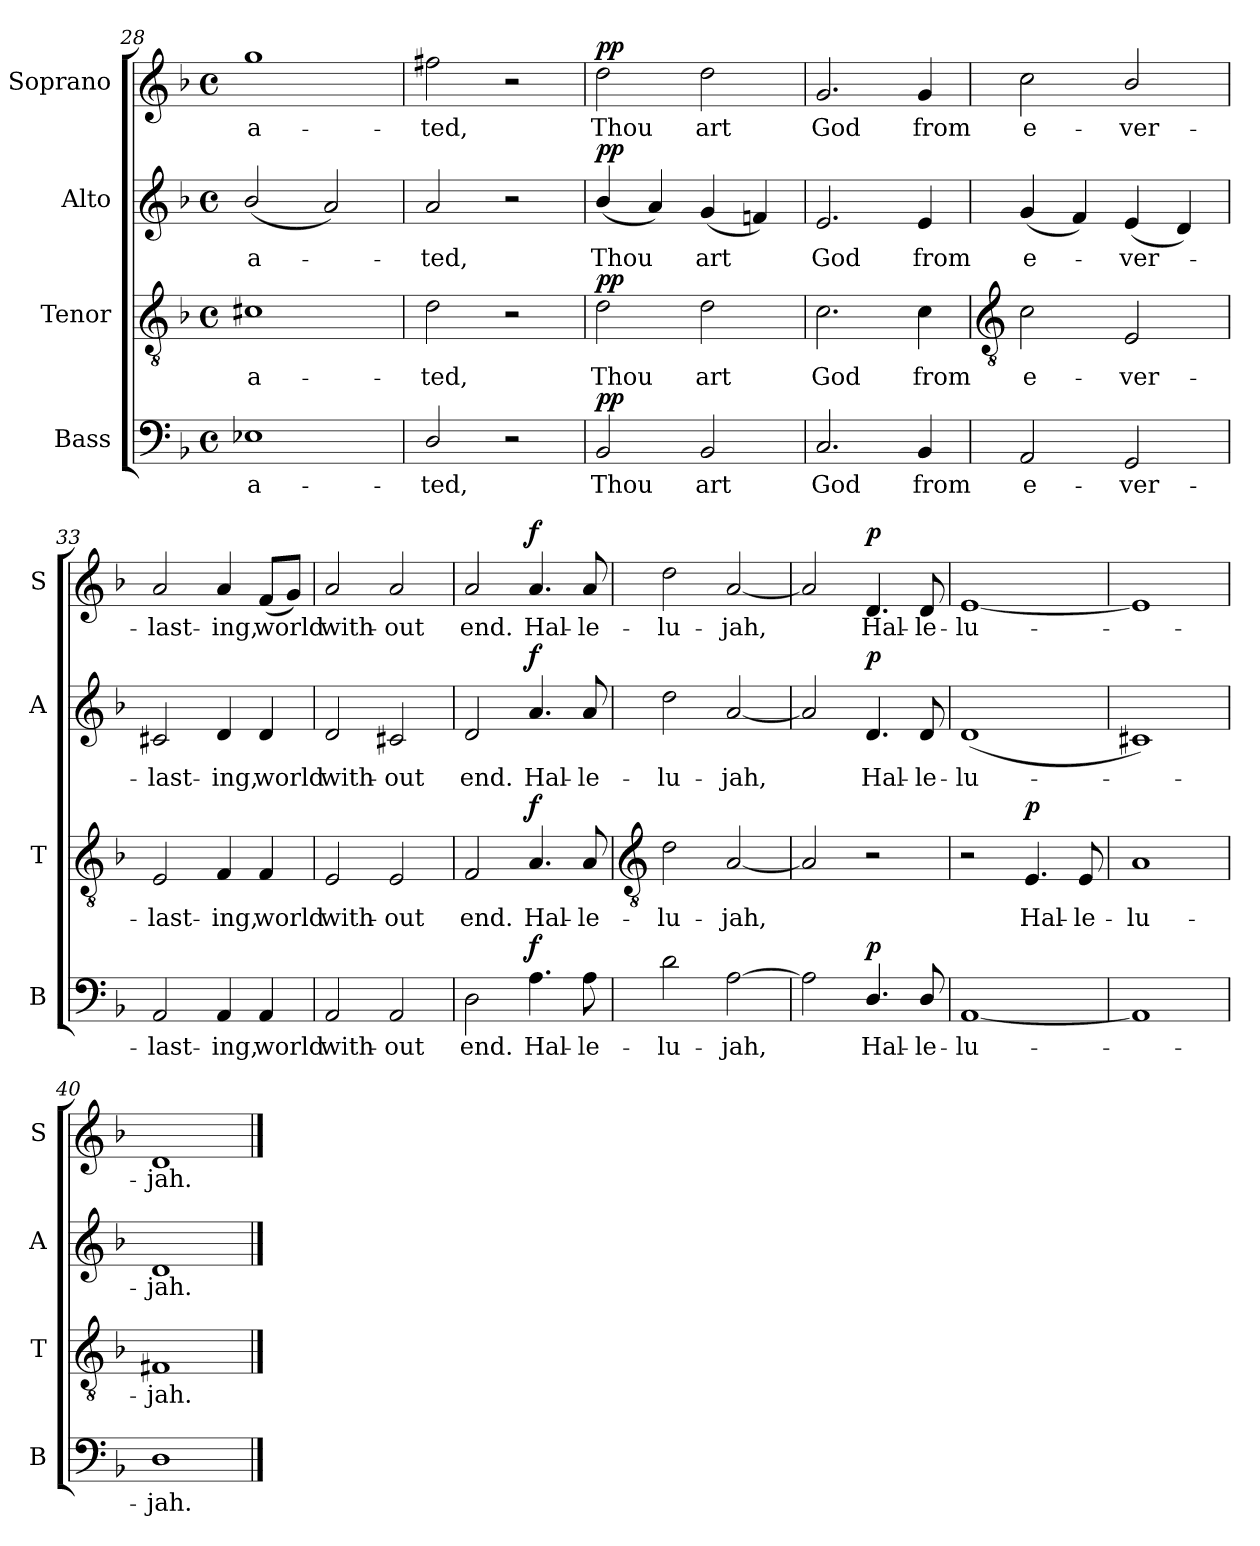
**kern	**text	**dynam	**kern	**text	**dynam	**kern	**text	**dynam	**kern	**text	**dynam
*part4	*part4	*part4	*part3	*part3	*part3	*part2	*part2	*part2	*part1	*part1	*part1
*staff4	*staff4	*staff4	*staff3	*staff3	*staff3	*staff2	*staff2	*staff2	*staff1	*staff1	*staff1
*I"Bass	*	*	*I"Tenor	*	*	*I"Alto	*	*	*I"Soprano	*	*
*I'B	*	*	*I'T	*	*	*I'A	*	*	*I'S	*	*
*clefF4	*	*	*clefGv2	*	*	*clefG2	*	*	*clefG2	*	*
*k[b-]	*	*	*k[b-]	*	*	*k[b-]	*	*	*k[b-]	*	*
*F:	*	*	*F:	*	*	*F:	*	*	*F:	*	*
*M4/4	*	*	*M4/4	*	*	*M4/4	*	*	*M4/4	*	*
*met(c)	*	*	*met(c)	*	*	*met(c)	*	*	*met(c)	*	*
=28	=28	=28	=28	=28	=28	=28	=28	=28	=28	=28	=28
!	!LO:LY:b	!	!	!LO:LY:b	!	!	!LO:LY:b	!	!	!LO:LY:b	!
1E-X	-a-	.	1c#X	-a-	.	(<2b-/	-a-	.	1gg	-a-	.
.	.	.	.	.	.	2a)	.	.	.	.	.
=29	=29	=29	=29	=29	=29	=29	=29	=29	=29	=29	=29
!	!LO:LY:b	!	!	!LO:LY:b	!	!	!LO:LY:b	!	!	!LO:LY:b	!
2D/	-ted,	.	2d	-ted,	.	2a	ted,	.	2ff#X	-ted,	.
2r	.	.	2r	.	.	2r	.	.	2r	.	.
=30	=30	=30	=30	=30	=30	=30	=30	=30	=30	=30	=30
!	!LO:LY:b	!LO:DY:b	!	!LO:LY:b	!LO:DY:b	!	!LO:LY:b	!LO:DY:b	!	!LO:LY:b	!LO:DY:b
2BB-	Thou	pp	2d	Thou	pp	(<4b-/	Thou	pp	2dd	Thou	pp
.	.	.	.	.	.	4a)	.	.	.	.	.
!	!LO:LY:b	!	!	!LO:LY:b	!	!	!LO:LY:b	!	!	!LO:LY:b	!
2BB-	art	.	2d	art	.	(<4g	art	.	2dd	art	.
.	.	.	.	.	.	4fn)	.	.	.	.	.
=31	=31	=31	=31	=31	=31	=31	=31	=31	=31	=31	=31
!	!LO:LY:b	!	!	!LO:LY:b	!	!	!LO:LY:b	!	!	!LO:LY:b	!
2.C	God	.	2.c	God	.	2.e	God	.	2.g	God	.
!	!LO:LY:b	!	!	!LO:LY:b	!	!	!LO:LY:b	!	!	!LO:LY:b	!
4BB-	from	.	4c	from	.	4e	from	.	4g	from	.
!!LO:LB:g=z
=32	=32	=32	=32	=32	=32	=32	=32	=32	=32	=32	=32
*	*	*	*clefGv2	*	*	*	*	*	*	*	*
!	!LO:LY:b	!	!	!LO:LY:b	!	!	!LO:LY:b	!	!	!LO:LY:b	!
2AA	e-	.	2c	e-	.	(<4g	e-	.	2cc	e-	.
.	.	.	.	.	.	4f)	.	.	.	.	.
!	!LO:LY:b	!	!	!LO:LY:b	!	!	!LO:LY:b	!	!	!LO:LY:b	!
2GG	-ver-	.	2E	-ver-	.	(<4e	ver-	.	2b-/	-ver-	.
.	.	.	.	.	.	4d)	.	.	.	.	.
=33	=33	=33	=33	=33	=33	=33	=33	=33	=33	=33	=33
!	!LO:LY:b	!	!	!LO:LY:b	!	!	!LO:LY:b	!	!	!LO:LY:b	!
2AA	-last-	.	2E	-last-	.	2c#X	last-	.	2a	-last-	.
!	!LO:LY:b	!	!	!LO:LY:b	!	!	!LO:LY:b	!	!	!LO:LY:b	!
4AA	-ing,	.	4F	-ing,	.	4d	-ing,	.	4a	-ing,	.
!	!LO:LY:b	!	!	!LO:LY:b	!	!	!LO:LY:b	!	!	!LO:LY:b	!
4AA	world	.	4F	world	.	4d	world	.	(<8fL	world	.
.	.	.	.	.	.	.	.	.	8gJ)	.	.
=34	=34	=34	=34	=34	=34	=34	=34	=34	=34	=34	=34
!	!LO:LY:b	!	!	!LO:LY:b	!	!	!LO:LY:b	!	!	!LO:LY:b	!
2AA	with-	.	2E	with-	.	2d	with-	.	2a	with-	.
!	!LO:LY:b	!	!	!LO:LY:b	!	!	!LO:LY:b	!	!	!LO:LY:b	!
2AA	-out	.	2E	-out	.	2c#X	-out	.	2a	-out	.
=35	=35	=35	=35	=35	=35	=35	=35	=35	=35	=35	=35
!	!LO:LY:b	!	!	!LO:LY:b	!	!	!LO:LY:b	!	!	!LO:LY:b	!
2D	end.	.	2F	end.	.	2d	end.	.	2a	end.	.
!	!LO:LY:b	!LO:DY:b	!	!LO:LY:b	!LO:DY:b	!	!LO:LY:b	!LO:DY:b	!	!LO:LY:b	!LO:DY:b
4.A	Hal-	f	4.A	Hal-	f	4.a	Hal-	f	4.a	Hal-	f
!	!LO:LY:b	!	!	!LO:LY:b	!	!	!LO:LY:b	!	!	!LO:LY:b	!
8A	-le-	.	8A	-le-	.	8a	-le-	.	8a	-le-	.
!!LO:LB:g=z
=36	=36	=36	=36	=36	=36	=36	=36	=36	=36	=36	=36
*	*	*	*clefGv2	*	*	*	*	*	*	*	*
!	!LO:LY:b	!	!	!LO:LY:b	!	!	!LO:LY:b	!	!	!LO:LY:b	!
2d	-lu-	.	2d	-lu-	.	2dd	-lu-	.	2dd	-lu-	.
!	!LO:LY:b	!	!	!LO:LY:b	!	!	!LO:LY:b	!	!	!LO:LY:b	!
[2A	-jah,	.	[2A	-jah,	.	[2a	-jah,	.	[2a	-jah,	.
=37	=37	=37	=37	=37	=37	=37	=37	=37	=37	=37	=37
2A]	.	.	2A]	.	.	2a]	.	.	2a]	.	.
!	!LO:LY:b	!LO:DY:b	!	!	!	!	!LO:LY:b	!LO:DY:b	!	!LO:LY:b	!LO:DY:b
4.D/	Hal-	p	2r	.	.	4.d	Hal-	p	4.d	Hal-	p
!	!LO:LY:b	!	!	!	!	!	!LO:LY:b	!	!	!LO:LY:b	!
8D/	-le-	.	.	.	.	8d	-le-	.	8d	-le-	.
=38	=38	=38	=38	=38	=38	=38	=38	=38	=38	=38	=38
!	!LO:LY:b	!	!	!	!	!	!LO:LY:b	!	!	!LO:LY:b	!
[1AA	-lu-	.	2r	.	.	(<1d	-lu-	.	[1e	-lu-	.
!	!	!	!	!LO:LY:b	!LO:DY:b	!	!	!	!	!	!
.	.	.	4.E	Hal-	p	.	.	.	.	.	.
!	!	!	!	!LO:LY:b	!	!	!	!	!	!	!
.	.	.	8E	-le-	.	.	.	.	.	.	.
=39	=39	=39	=39	=39	=39	=39	=39	=39	=39	=39	=39
!	!	!	!	!LO:LY:b	!	!	!	!	!	!	!
1AA]	.	.	1A	-lu-	.	1c#X)	.	.	1e]	.	.
=40	=40	=40	=40	=40	=40	=40	=40	=40	=40	=40	=40
!	!LO:LY:b	!	!	!LO:LY:b	!	!	!LO:LY:b	!	!	!LO:LY:b	!
1D	jah.	.	1F#X	-jah.	.	1d	jah.	.	1d	jah.	.
==	==	==	==	==	==	==	==	==	==	==	==
*-	*-	*-	*-	*-	*-	*-	*-	*-	*-	*-	*-
